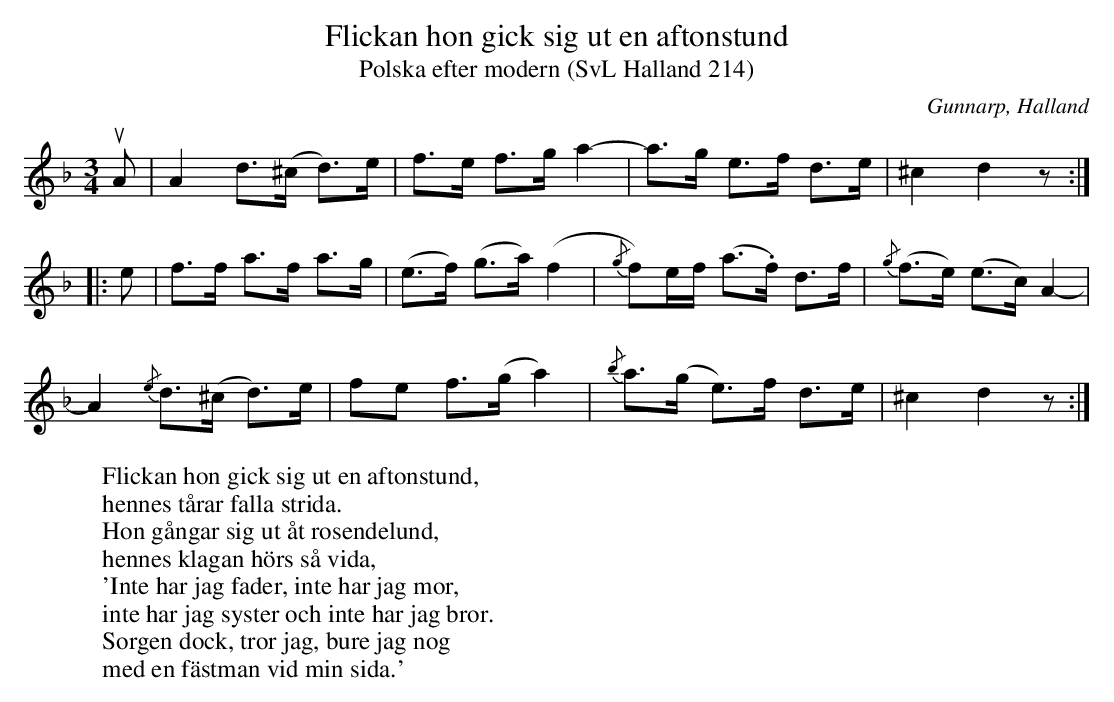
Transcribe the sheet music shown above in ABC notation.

X:1
T:Flickan hon gick sig ut en aftonstund
T:Polska efter modern (SvL Halland 214)
O:Gunnarp, Halland
M:3/4
L:1/8
K:Dm
uA|A2 d>(^c d>)e|f>e f>g a2-|a>g e>f d>e|^c2 d2 z:|
|:e|f>f a>f a>g|(e>f) (g>a) (f2|{/g}f)e/f/ (a>.f) d>f|{/g}(f>e) (e>c) A2-|
A2 {/e}d>(^c d)>e|fe f>(g a2)|{/b}a>(g e)>f d>e|^c2 d2 z:|
W:Flickan hon gick sig ut en aftonstund,
W:hennes tårar falla strida.
W:Hon gångar sig ut åt rosendelund,
W:hennes klagan hörs så vida,
W:'Inte har jag fader, inte har jag mor,
W:inte har jag syster och inte har jag bror.
W:Sorgen dock, tror jag, bure jag nog
W:med en fästman vid min sida.'
